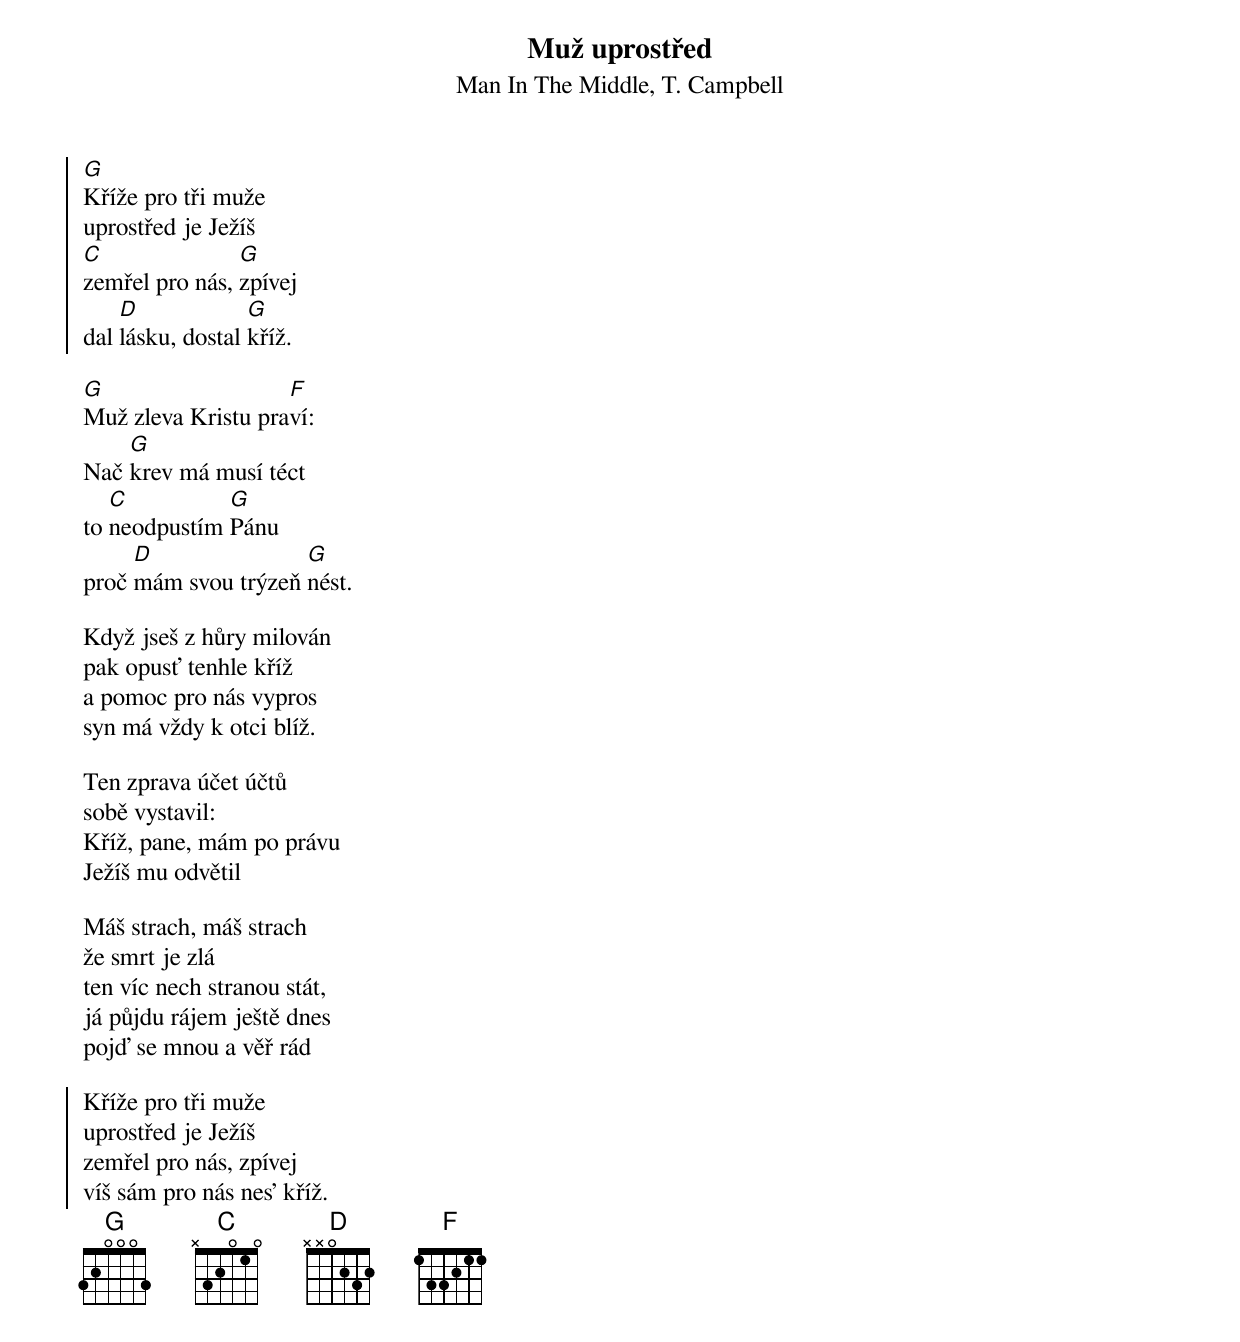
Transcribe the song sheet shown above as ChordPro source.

{title: Muž uprostřed}
{subtitle: Man In The Middle, T. Campbell}

{start_of_chorus}
[G]Kříže pro tři muže
uprostřed je Ježíš
[C]zemřel pro nás, [G]zpívej
dal [D]lásku, dostal [G]kříž.
{end_of_chorus}

[G]Muž zleva Kristu pra[F]ví:
Nač [G]krev má musí téct
to [C]neodpustím [G]Pánu
proč [D]mám svou trýzeň [G]nést.

Když jseš z hůry milován
pak opusť tenhle kříž
a pomoc pro nás vypros
syn má vždy k otci blíž.

Ten zprava účet účtů
sobě vystavil:
Kříž, pane, mám po právu
Ježíš mu odvětil

Máš strach, máš strach
že smrt je zlá
ten víc nech stranou stát,
já půjdu rájem ještě dnes
pojď se mnou a věř rád

{start_of_chorus}
Kříže pro tři muže
uprostřed je Ježíš
zemřel pro nás, zpívej
víš sám pro nás nes' kříž.
{end_of_chorus}
